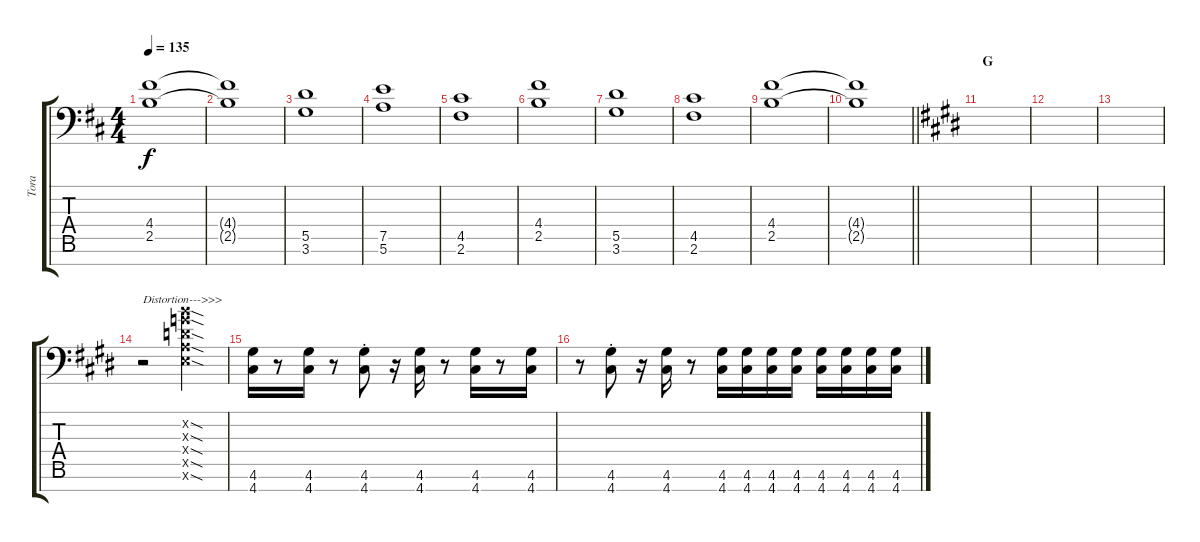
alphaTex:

\track ("Tora" "Tora") {instrument overdrivenguitar}
\staff {score tabs}
\tuning (E4 B3 G3 D3 A2 E2 A1) {hide}
\ts (4 4)
\tempo 135
\clef f4
\ks d
(4.4 2.5).1{dy f} |
(4.4{t} 2.5{t}).1 |
(5.5 3.6).1 |
(7.5 5.6).1 |
(4.5 2.6).1 |
(4.4 2.5).1 |
(5.5 3.6).1 |
(4.5 2.6).1 |
(4.4 2.5).1 |
\barLineRight lightlight
(4.4{t} 2.5{t}).1 |
\section ("" "G")
\ks e
|
|
|
r.2{txt "Distortion--->>>"} (0.2{sod x} 0.3{sod x} 0.4{sod x} 0.5{sod x} 0.6{sod x}).2 |
(4.6 4.7).16 r.8 (4.6 4.7).16 r.8 (4.6{st} 4.7{st}).8 r.16 (4.6 4.7).16 r.8 (4.6 4.7).16 r.8 (4.6 4.7).16 |
r.8 (4.6{st} 4.7{st}).8 r.16 (4.6 4.7).16 r.8 (4.6 4.7).16 (4.6 4.7).16 (4.6 4.7).16 (4.6 4.7).16 (4.6 4.7).16 (4.6 4.7).16 (4.6 4.7).16 (4.6 4.7).16
